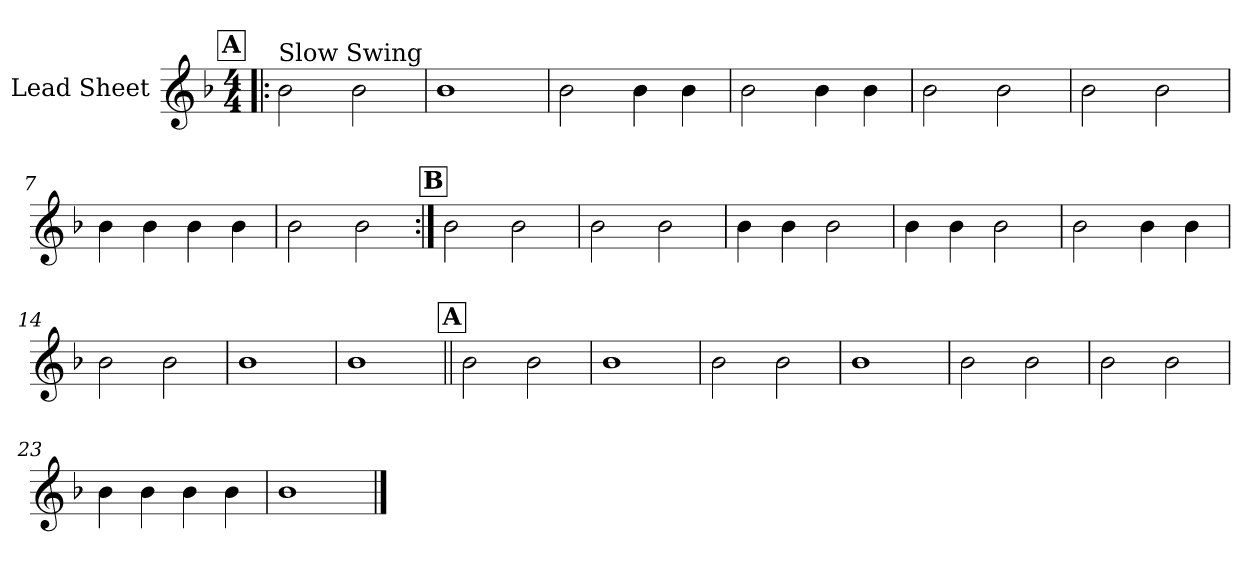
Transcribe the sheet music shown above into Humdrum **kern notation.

**kern
*part1
*staff1
*I"Lead Sheet
*clefG2
*k[b-]
*F:
*M4/4
!!LO:REH:place=s1:a:fs=14:t=A
=1!|:
!LO:TX:a:t=Slow Swing
2b-\
2b-\
=2
1b-
=3
2b-\
4b-\
4b-\
=4
2b-\
4b-\
4b-\
!!LO:LB:g=z
=5
2b-\
2b-\
=6
2b-\
2b-\
=7
4b-\
4b-\
4b-\
4b-\
=8
2b-\
2b-\
!!LO:LB:g=z
!!LO:REH:place=s1:a:fs=14:t=B
=9:|!
2b-\
2b-\
=10
2b-\
2b-\
=11
4b-\
4b-\
2b-\
=12
4b-\
4b-\
2b-\
!!LO:LB:g=z
=13
2b-\
4b-\
4b-\
=14
2b-\
2b-\
=15
1b-
=16
1b-
!!LO:LB:g=z
!!LO:REH:place=s1:a:fs=14:t=A
=17||
2b-\
2b-\
=18
1b-
=19
2b-\
2b-\
=20
1b-
!!LO:LB:g=z
=21
2b-\
2b-\
=22
2b-\
2b-\
=23
4b-\
4b-\
4b-\
4b-\
=24
1b-
==
*-
